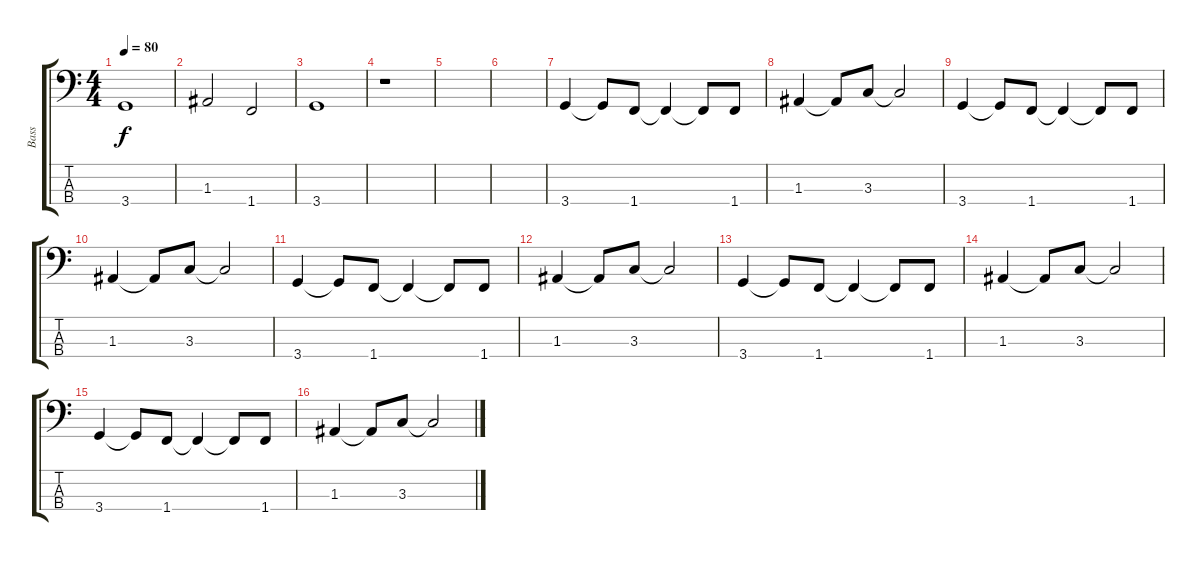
\track ("Bass" "Bass") {instrument electricbassfinger}
\staff {score tabs}
\tuning (G2 D2 A1 E1) {hide}
\ts (4 4)
\tempo 80
\clef f4
\ks c
3.4.1{dy f} |
1.3.2 1.4.2 |
3.4.1 |
r.1 |
|
|
3.4.4 3.4{t}.8 1.4.8 1.4{t}.4 1.4{t}.8 1.4.8 |
1.3.4 1.3{t}.8 3.3.8 3.3{t}.2 |
3.4.4 3.4{t}.8 1.4.8 1.4{t}.4 1.4{t}.8 1.4.8 |
1.3.4 1.3{t}.8 3.3.8 3.3{t}.2 |
3.4.4 3.4{t}.8 1.4.8 1.4{t}.4 1.4{t}.8 1.4.8 |
1.3.4 1.3{t}.8 3.3.8 3.3{t}.2 |
3.4.4 3.4{t}.8 1.4.8 1.4{t}.4 1.4{t}.8 1.4.8 |
1.3.4 1.3{t}.8 3.3.8 3.3{t}.2 |
3.4.4 3.4{t}.8 1.4.8 1.4{t}.4 1.4{t}.8 1.4.8 |
1.3.4 1.3{t}.8 3.3.8 3.3{t}.2
